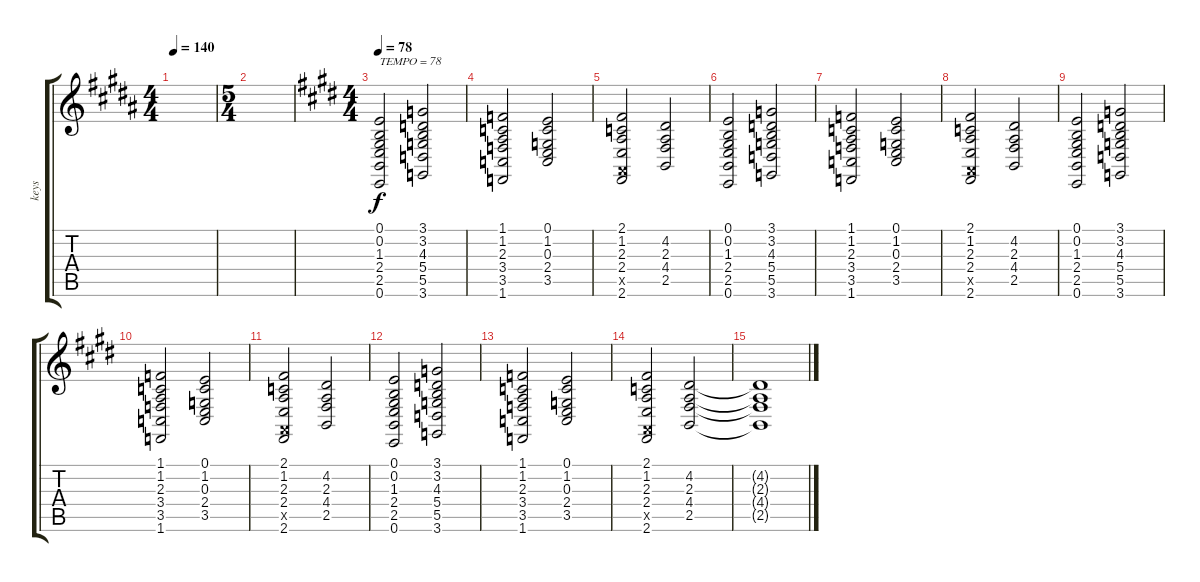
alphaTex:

\track ("keys" "keys") {instrument electricpiano2}
\staff {score tabs}
\tuning (E4 B3 G3 D3 A2 E2) {hide}
\ts (4 4)
\tempo 140
\clef g2
\ks b
|
\ts (5 4)
|
\ts (4 4)
\tempo 78
\ks e
(0.1 0.2 1.3 2.4 2.5 0.6).2{txt "TEMPO = 78"} (3.1 3.2 4.3 5.4 5.5 3.6).2 |
(1.1 1.2 2.3 3.4 3.5 1.6).2 (0.1 1.2 0.3 2.4 3.5).2 |
(2.1 1.2 2.3 2.4 0.5{x} 2.6).2 (4.2 2.3 4.4 2.5).2 |
(0.1 0.2 1.3 2.4 2.5 0.6).2 (3.1 3.2 4.3 5.4 5.5 3.6).2 |
(1.1 1.2 2.3 3.4 3.5 1.6).2 (0.1 1.2 0.3 2.4 3.5).2 |
(2.1 1.2 2.3 2.4 0.5{x} 2.6).2 (4.2 2.3 4.4 2.5).2 |
(0.1 0.2 1.3 2.4 2.5 0.6).2 (3.1 3.2 4.3 5.4 5.5 3.6).2 |
(1.1 1.2 2.3 3.4 3.5 1.6).2 (0.1 1.2 0.3 2.4 3.5).2 |
(2.1 1.2 2.3 2.4 0.5{x} 2.6).2 (4.2 2.3 4.4 2.5).2 |
(0.1 0.2 1.3 2.4 2.5 0.6).2 (3.1 3.2 4.3 5.4 5.5 3.6).2 |
(1.1 1.2 2.3 3.4 3.5 1.6).2 (0.1 1.2 0.3 2.4 3.5).2 |
(2.1 1.2 2.3 2.4 0.5{x} 2.6).2 (4.2 2.3 4.4 2.5).2 |
(4.2{t} 2.3{t} 4.4{t} 2.5{t}).1
